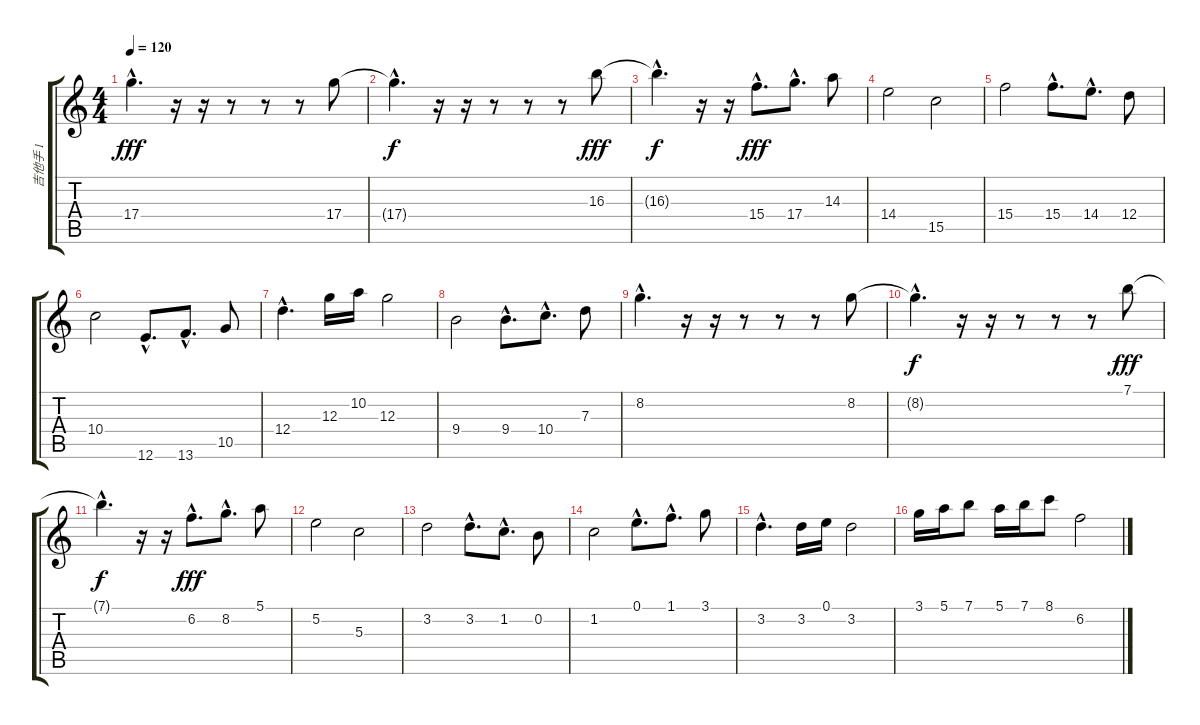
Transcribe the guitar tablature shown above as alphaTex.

\track ("吉他手 1" "吉他手 1") {instrument distortionguitar}
\staff {score tabs}
\tuning (E4 B3 G3 D3 A2 E2) {hide}
\ts (4 4)
\tempo 120
\clef g2
\ks c
17.4{hac}.4{d dy fff instrument distortionguitar} r.16 r.16 r.8 r.8 r.8 17.4.8 |
17.4{hac t}.4{d dy f} r.16 r.16 r.8 r.8 r.8 16.3.8{dy fff} |
16.3{hac t}.4{d dy f} r.16 r.16 15.4{hac}.8{d dy fff} 17.4{hac}.8{d} 14.3.8 |
14.4.2 15.5.2 |
15.4.2 15.4{hac}.8{d} 14.4{hac}.8{d} 12.4.8 |
10.4.2 12.6{hac}.8{d} 13.6{hac}.8{d} 10.5.8 |
12.4{hac}.4{d} 12.3.16 10.2.16 12.3.2 |
9.4.2 9.4{hac}.8{d} 10.4{hac}.8{d} 7.3.8 |
8.2{hac}.4{d} r.16 r.16 r.8 r.8 r.8 8.2.8 |
8.2{hac t}.4{d dy f} r.16 r.16 r.8 r.8 r.8 7.1.8{dy fff} |
7.1{hac t}.4{d dy f} r.16 r.16 6.2{hac}.8{d dy fff} 8.2{hac}.8{d} 5.1.8 |
5.2.2 5.3.2 |
3.2.2 3.2{hac}.8{d} 1.2{hac}.8{d} 0.2.8 |
1.2.2 0.1{hac}.8{d} 1.1{hac}.8{d} 3.1.8 |
3.2{hac}.4{d} 3.2.16 0.1.16 3.2.2 |
3.1.16 5.1.16 7.1.8 5.1.16 7.1.16 8.1.8 6.2.2
